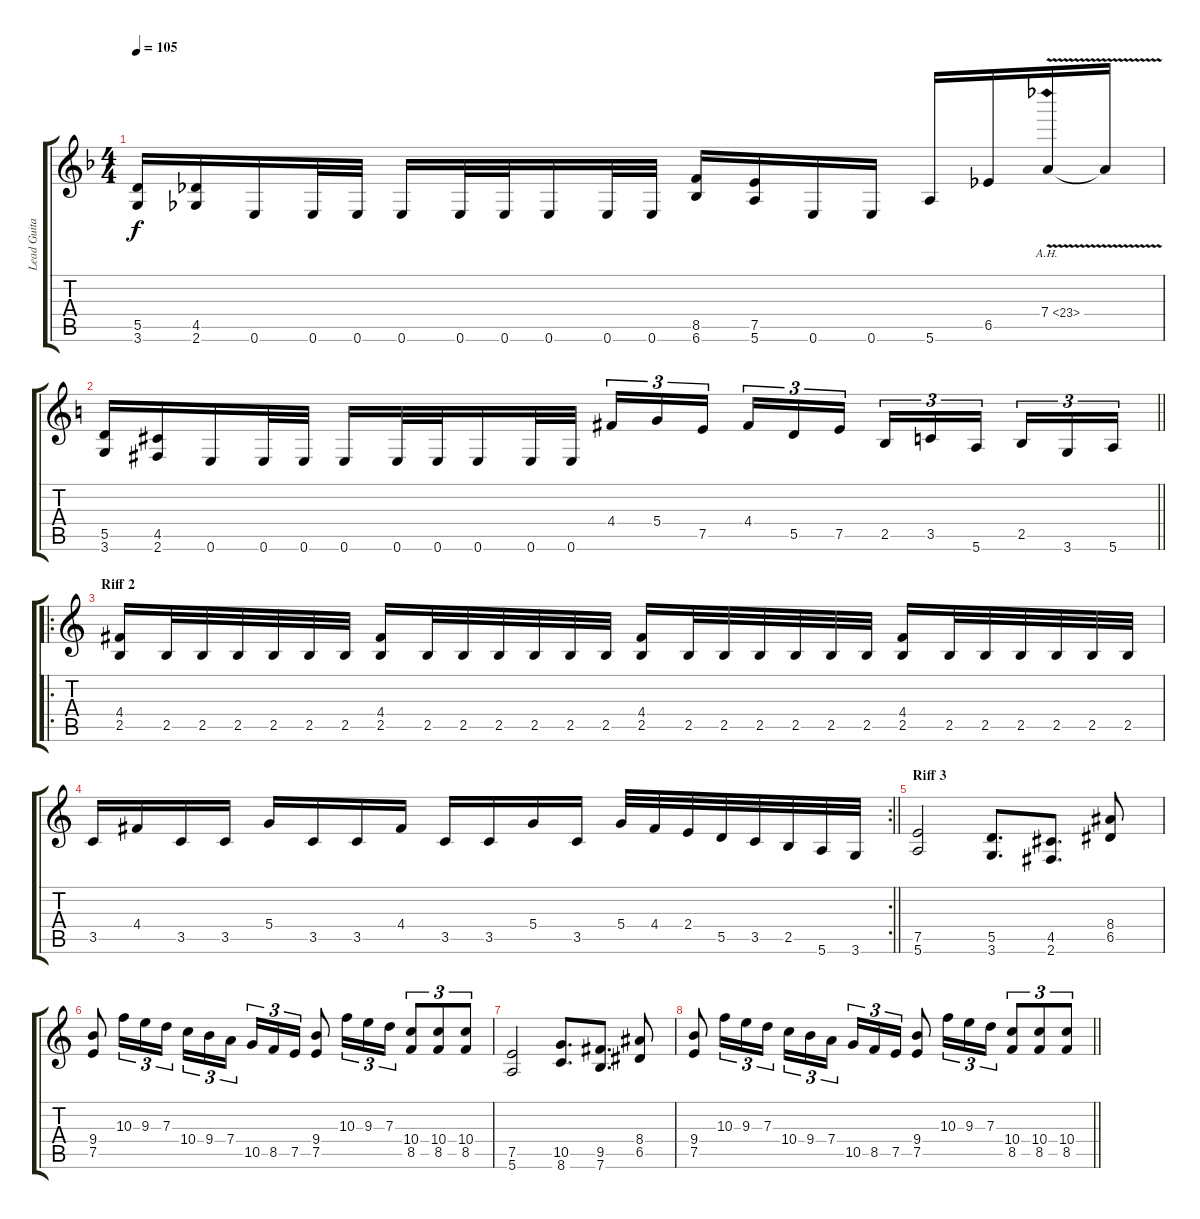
\track ("Lead Guitar" "Lead Guita") {instrument distortionguitar}
\staff {score tabs}
\tuning (E4 B3 G3 D3 A2 E2) {hide}
\ts (4 4)
\tempo 105
\clef g2
\ks f
(5.5 3.6).16{dy f} (4.5 2.6).16 0.6.16 0.6.32 0.6.32 0.6.16 0.6.32 0.6.32 0.6.16 0.6.32 0.6.32 (8.5 6.6).16 (7.5 5.6).16 0.6.16 0.6.16 5.6.16 6.5.16 7.4{ah 16 v}.16 7.4{t}.16 |
\barLineRight lightlight
\ks c
(5.5 3.6).16 (4.5 2.6).16 0.6.16 0.6.32 0.6.32 0.6.16 0.6.32 0.6.32 0.6.16 0.6.32 0.6.32 4.4.16{tu (3 2)} 5.4.16{tu (3 2)} 7.5.16{tu (3 2) beam splitsecondary} 4.4.16{tu (3 2)} 5.5.16{tu (3 2)} 7.5.16{tu (3 2)} 2.5.16{tu (3 2)} 3.5.16{tu (3 2)} 5.6.16{tu (3 2) beam splitsecondary} 2.5.16{tu (3 2)} 3.6.16{tu (3 2)} 5.6.16{tu (3 2)} |
\ro
\section ("" "Riff 2")
(4.4 2.5).16 2.5.32 2.5.32 2.5.32 2.5.32 2.5.32 2.5.32 (4.4 2.5).16 2.5.32 2.5.32 2.5.32 2.5.32 2.5.32 2.5.32 (4.4 2.5).16 2.5.32 2.5.32 2.5.32 2.5.32 2.5.32 2.5.32 (4.4 2.5).16 2.5.32 2.5.32 2.5.32 2.5.32 2.5.32 2.5.32 |
\rc 2
\barLineRight lightlight
3.5.16 4.4.16 3.5.16 3.5.16 5.4.16 3.5.16 3.5.16 4.4.16 3.5.16 3.5.16 5.4.16 3.5.16 5.4.32 4.4.32 2.4.32 5.5.32 3.5.32 2.5.32 5.6.32 3.6.32 |
\section ("" "Riff 3")
(7.5 5.6).2 (5.5 3.6).8{d} (4.5 2.6).8{d} (8.4 6.5).8 |
(9.4 7.5).8 10.3.16{tu (3 2)} 9.3.16{tu (3 2)} 7.3.16{tu (3 2)} 10.4.16{tu (3 2)} 9.4.16{tu (3 2)} 7.4.16{tu (3 2) beam splitsecondary} 10.5.16{tu (3 2)} 8.5.16{tu (3 2)} 7.5.16{tu (3 2)} (9.4 7.5).8 10.3.16{tu (3 2)} 9.3.16{tu (3 2)} 7.3.16{tu (3 2)} (10.4 8.5).8{tu (3 2)} (10.4 8.5).8{tu (3 2)} (10.4 8.5).8{tu (3 2)} |
(7.5 5.6).2 (10.5 8.6).8{d} (9.5 7.6).8{d} (8.4 6.5).8 |
\barLineRight lightlight
(9.4 7.5).8 10.3.16{tu (3 2)} 9.3.16{tu (3 2)} 7.3.16{tu (3 2)} 10.4.16{tu (3 2)} 9.4.16{tu (3 2)} 7.4.16{tu (3 2) beam splitsecondary} 10.5.16{tu (3 2)} 8.5.16{tu (3 2)} 7.5.16{tu (3 2)} (9.4 7.5).8 10.3.16{tu (3 2)} 9.3.16{tu (3 2)} 7.3.16{tu (3 2)} (10.4 8.5).8{tu (3 2)} (10.4 8.5).8{tu (3 2)} (10.4 8.5).8{tu (3 2)}
